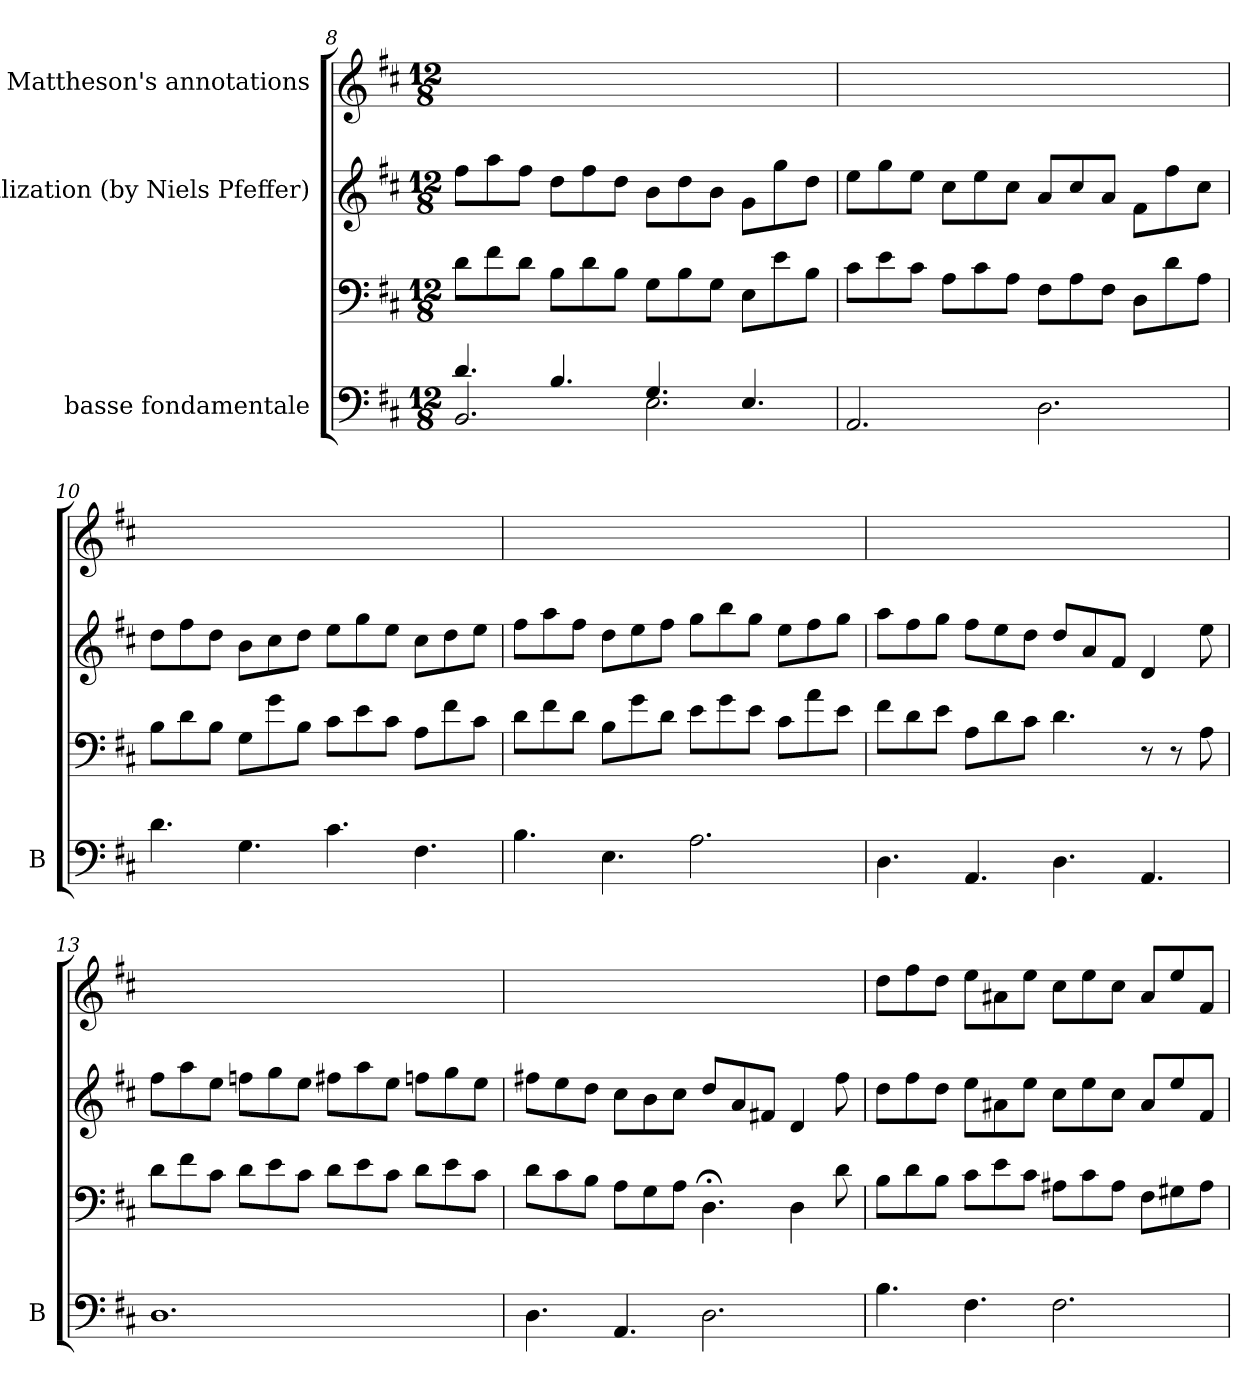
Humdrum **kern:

**kern	**kern	**kern	**kern
*part4	*part3	*part2	*part1
*staff4	*staff3	*staff2	*staff1
*I"basse fondamentale	*	*I"realization (by Niels Pfeffer)	*I"Mattheson's annotations
*I'B	*	*	*
*clefF4	*clefF4	*clefG2	*clefG2
*k[f#c#]	*k[f#c#]	*k[f#c#]	*k[f#c#]
*D:	*D:	*D:	*D:
*M12/8	*M12/8	*M12/8	*M12/8
=8	=8	=8	=8
*^	*	*	*
2.BB/	4.di/	8dj\L	8ff#\L	1ryy
.	.	8f#j\	8aa\	.
.	.	8dj\J	8ff#\J	.
.	4.Bi/	8Bj\L	8dd\L	.
.	.	8dj\	8ff#\	.
.	.	8Bj\J	8dd\J	.
2.E\	4.Gi/	8Gj\L	8b\L	.
.	.	8Bj\	8dd\	.
.	.	8Gj\J	8b\J	2ryy
.	4.Ei/	8Ej\L	8g\L	.
.	.	8ej\	8gg\	.
.	.	8Bj\J	8dd\J	.
*v	*v	*	*	*
=9	=9	=9	=9
2.AA/	8c#j\L	8ee\L	1ryy
.	8ej\	8gg\	.
.	8c#j\J	8ee\J	.
.	8Aj\L	8cc#\L	.
.	8c#j\	8ee\	.
.	8Aj\J	8cc#\J	.
2.D\	8F#j\L	8a/L	.
.	8Aj\	8cc#/	.
.	8F#j\J	8a/J	2ryy
.	8Dj\L	8f#\L	.
.	8dj\	8ff#\	.
.	8Aj\J	8cc#\J	.
=10	=10	=10	=10
4.d\	8Bj\L	8dd\L	1ryy
.	8dj\	8ff#\	.
.	8Bj\J	8dd\J	.
4.G\	8Gj\L	8b\L	.
.	8gj\	8cc#\	.
.	8Bj\J	8dd\J	.
4.c#\	8c#j\L	8ee\L	.
.	8ej\	8gg\	.
.	8c#j\J	8ee\J	2ryy
4.F#\	8Aj\L	8cc#\L	.
.	8f#j\	8dd\	.
.	8c#j\J	8ee\J	.
=11	=11	=11	=11
4.B\	8dj\L	8ff#\L	1ryy
.	8f#j\	8aa\	.
.	8dj\J	8ff#\J	.
4.E\	8Bj\L	8dd\L	.
.	8gj\	8ee\	.
.	8dj\J	8ff#\J	.
2.A\	8ej\L	8gg\L	.
.	8gj\	8bb\	.
.	8ej\J	8gg\J	2ryy
.	8c#j\L	8ee\L	.
.	8aj\	8ff#\	.
.	8ej\J	8gg\J	.
=12	=12	=12	=12
4.D\	8f#j\L	8aa\L	1ryy
.	8dj\	8ff#\	.
.	8ej\J	8gg\J	.
4.AA/	8Aj\L	8ff#\L	.
.	8dj\	8ee\	.
.	8c#j\J	8dd\J	.
4.D\	4.dj\	8dd/L	.
.	.	8a/	.
.	.	8f#/J	2ryy
4.AA/	8r	4d/	.
.	8r	.	.
.	8Aj\	8ee\	.
=13	=13	=13	=13
1.D\	8dj\L	8ff#\L	1ryy
.	8f#j\	8aa\	.
.	8c#j\J	8ee\J	.
.	8dj\L	8ffn\L	.
.	8ej\	8gg\	.
.	8c#j\J	8ee\J	.
.	8dj\L	8ff#X\L	.
.	8ej\	8aa\	.
.	8c#j\J	8ee\J	2ryy
.	8dj\L	8ffn\L	.
.	8ej\	8gg\	.
.	8c#j\J	8ee\J	.
=14	=14	=14	=14
4.D\	8dj\L	8ff#X\L	1ryy
.	8c#j\	8ee\	.
.	8Bj\J	8dd\J	.
4.AA/	8Aj\L	8cc#\L	.
.	8Gj\	8b\	.
.	8Aj\J	8cc#\J	.
2.D\	4.D;<j\	8dd/L	.
.	.	8a/	.
.	.	8f#X/J	2ryy
.	4Dj\	4d/	.
.	8dj\	8ff#\	.
=15	=15	=15	=15
4.B\	8Bj\L	8dd\L	8ddj\L
.	8dj\	8ff#\	8ff#j\
.	8Bj\J	8dd\J	8ddj\J
4.F#\	8c#j\L	8ee\L	8eej\L
.	8ej\	8a#X\	8a#Xj\
.	8c#j\J	8ee\J	8eej\J
2.F#\	8A#Xj\L	8cc#\L	8cc#j\L
.	8c#j\	8ee\	8eej\
.	8A#j\J	8cc#\J	8cc#j\J
.	8F#j\L	8a#/L	8a#j/L
.	8G#Xj\	8ee/	8eej/
.	8A#j\J	8f#/J	8f#j/J
=	=	=	=
*-	*-	*-	*-
